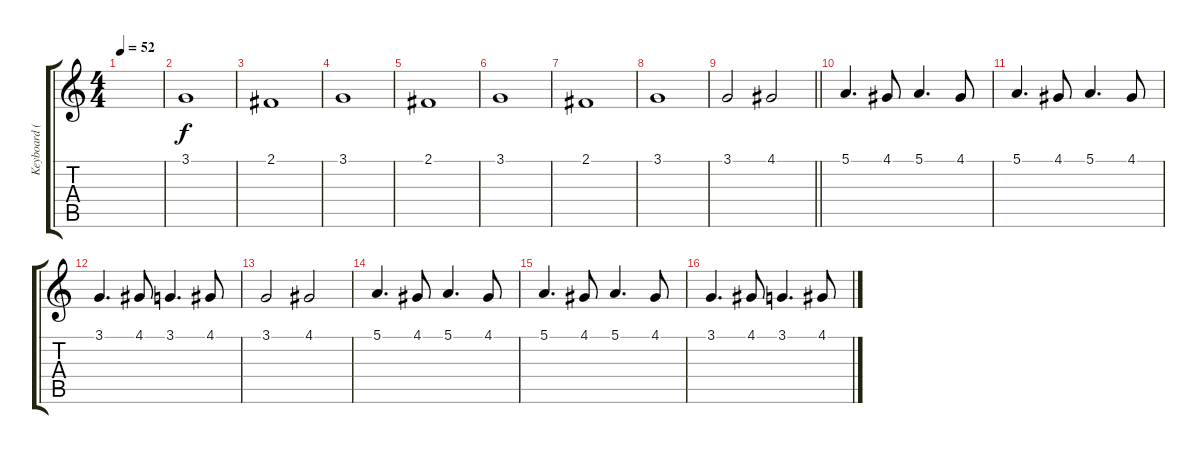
\track ("Keyboard (Саша)" "Keyboard (") {instrument tremolostrings}
\staff {score tabs}
\tuning (E4 B3 G3 D3 A2 E2) {hide}
\ts (4 4)
\tempo 52
\clef g2
\ks c
|
3.1.1 |
2.1.1 |
3.1.1 |
2.1.1 |
3.1.1 |
2.1.1 |
3.1.1 |
\barLineRight lightlight
3.1.2 4.1.2 |
5.1.4{d} 4.1.8 5.1.4{d} 4.1.8 |
5.1.4{d} 4.1.8 5.1.4{d} 4.1.8 |
3.1.4{d} 4.1.8 3.1.4{d} 4.1.8 |
3.1.2 4.1.2 |
5.1.4{d} 4.1.8 5.1.4{d} 4.1.8 |
5.1.4{d} 4.1.8 5.1.4{d} 4.1.8 |
3.1.4{d} 4.1.8 3.1.4{d} 4.1.8
